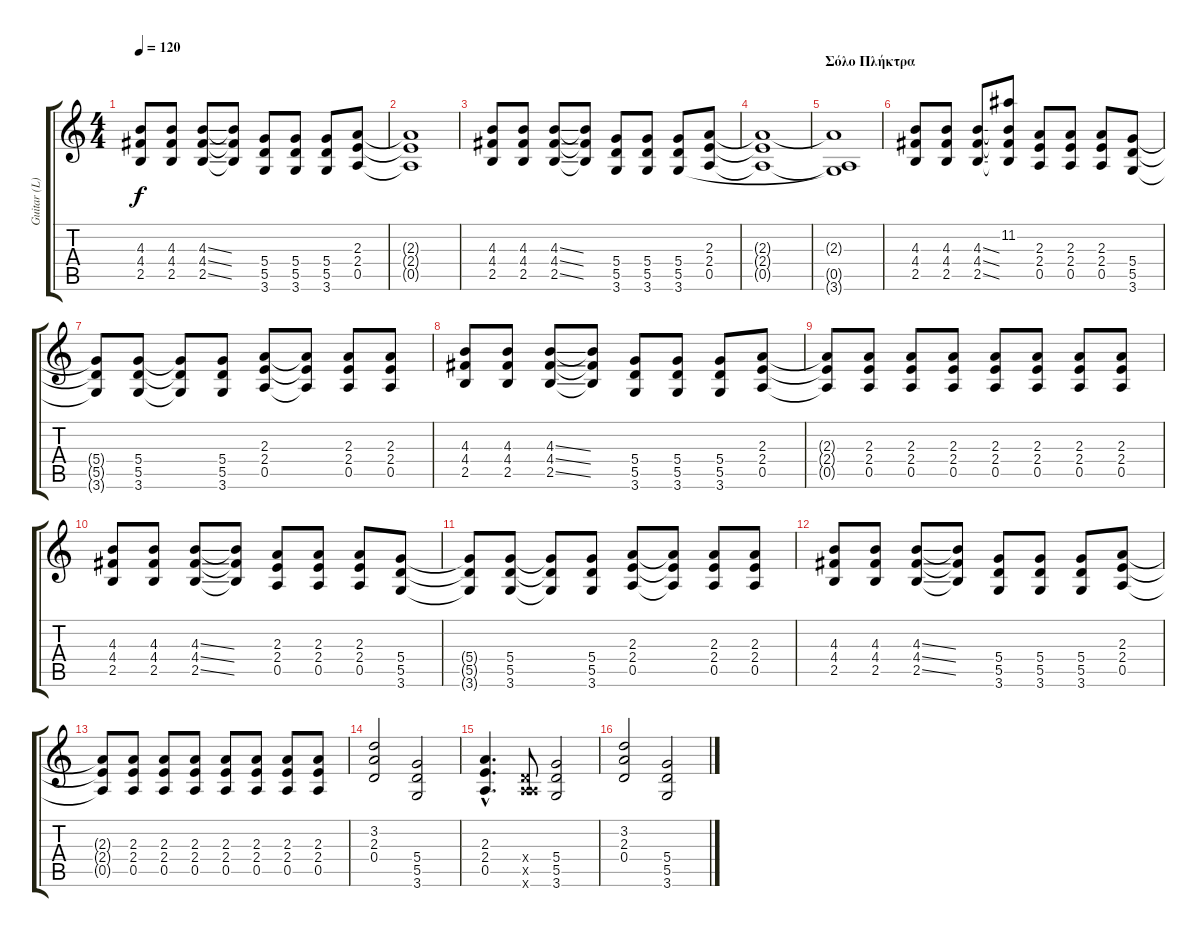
\track ("Guitar (L)" "Guitar (L)") {instrument distortionguitar}
\staff {score tabs}
\tuning (E4 B3 G3 D3 A2 E2) {hide}
\ts (4 4)
\tempo 120
\clef g2
\ks c
(4.3 4.4 2.5).8{dy f} (4.3 4.4 2.5).8 (4.3{ss} 4.4{ss} 2.5{ss}).8 (4.3{t} 4.4{t} 2.5{t}).8 (5.4 5.5 3.6).8 (5.4 5.5 3.6).8 (5.4 5.5 3.6).8 (2.3 2.4 0.5).8 |
(2.3{t} 2.4{t} 0.5{t}).1 |
(4.3 4.4 2.5).8 (4.3 4.4 2.5).8 (4.3{ss} 4.4{ss} 2.5{ss}).8 (4.3{t} 4.4{t} 2.5{t}).8 (5.4 5.5 3.6).8 (5.4 5.5 3.6).8 (5.4 5.5 3.6).8 (2.3 2.4 0.5).8 |
(2.3{t} 2.4{t} 0.5{t}).1 |
\section ("" "Σόλο Πλήκτρα")
(2.3{t} 0.5{t} 3.6{t}).1 |
(4.3 4.4 2.5).8 (4.3 4.4 2.5).8 (4.3{ss} 4.4{ss} 2.5{ss}).8 (11.2 4.3{t} 4.4{t} 2.5{t}).8 (2.3 2.4 0.5).8 (2.3 2.4 0.5).8 (2.3 2.4 0.5).8 (5.4 5.5 3.6).8 |
(5.4{t} 5.5{t} 3.6{t}).8 (5.4 5.5 3.6).8 (5.4{t} 5.5{t} 3.6{t}).8 (5.4 5.5 3.6).8 (2.3 2.4 0.5).8 (2.3{t} 2.4{t} 0.5{t}).8 (2.3 2.4 0.5).8 (2.3 2.4 0.5).8 |
(4.3 4.4 2.5).8 (4.3 4.4 2.5).8 (4.3{ss} 4.4{ss} 2.5{ss}).8 (4.3{t} 4.4{t} 2.5{t}).8 (5.4 5.5 3.6).8 (5.4 5.5 3.6).8 (5.4 5.5 3.6).8 (2.3 2.4 0.5).8 |
(2.3{t} 2.4{t} 0.5{t}).8 (2.3 2.4 0.5).8 (2.3 2.4 0.5).8 (2.3 2.4 0.5).8 (2.3 2.4 0.5).8 (2.3 2.4 0.5).8 (2.3 2.4 0.5).8 (2.3 2.4 0.5).8 |
(4.3 4.4 2.5).8 (4.3 4.4 2.5).8 (4.3{ss} 4.4{ss} 2.5{ss}).8 (4.3{t} 4.4{t} 2.5{t}).8 (2.3 2.4 0.5).8 (2.3 2.4 0.5).8 (2.3 2.4 0.5).8 (5.4 5.5 3.6).8 |
(5.4{t} 5.5{t} 3.6{t}).8 (5.4 5.5 3.6).8 (5.4{t} 5.5{t} 3.6{t}).8 (5.4 5.5 3.6).8 (2.3 2.4 0.5).8 (2.3{t} 2.4{t} 0.5{t}).8 (2.3 2.4 0.5).8 (2.3 2.4 0.5).8 |
(4.3 4.4 2.5).8 (4.3 4.4 2.5).8 (4.3{ss} 4.4{ss} 2.5{ss}).8 (4.3{t} 4.4{t} 2.5{t}).8 (5.4 5.5 3.6).8 (5.4 5.5 3.6).8 (5.4 5.5 3.6).8 (2.3 2.4 0.5).8 |
(2.3{t} 2.4{t} 0.5{t}).8 (2.3 2.4 0.5).8 (2.3 2.4 0.5).8 (2.3 2.4 0.5).8 (2.3 2.4 0.5).8 (2.3 2.4 0.5).8 (2.3 2.4 0.5).8 (2.3 2.4 0.5).8 |
(3.2 2.3 0.4).2 (5.4 5.5 3.6).2 |
(2.3{hac} 2.4{hac} 0.5{hac}).4{d} (0.4{x} 0.5{x} 5.6{x}).8 (5.4 5.5 3.6).2 |
(3.2 2.3 0.4).2 (5.4 5.5 3.6).2
